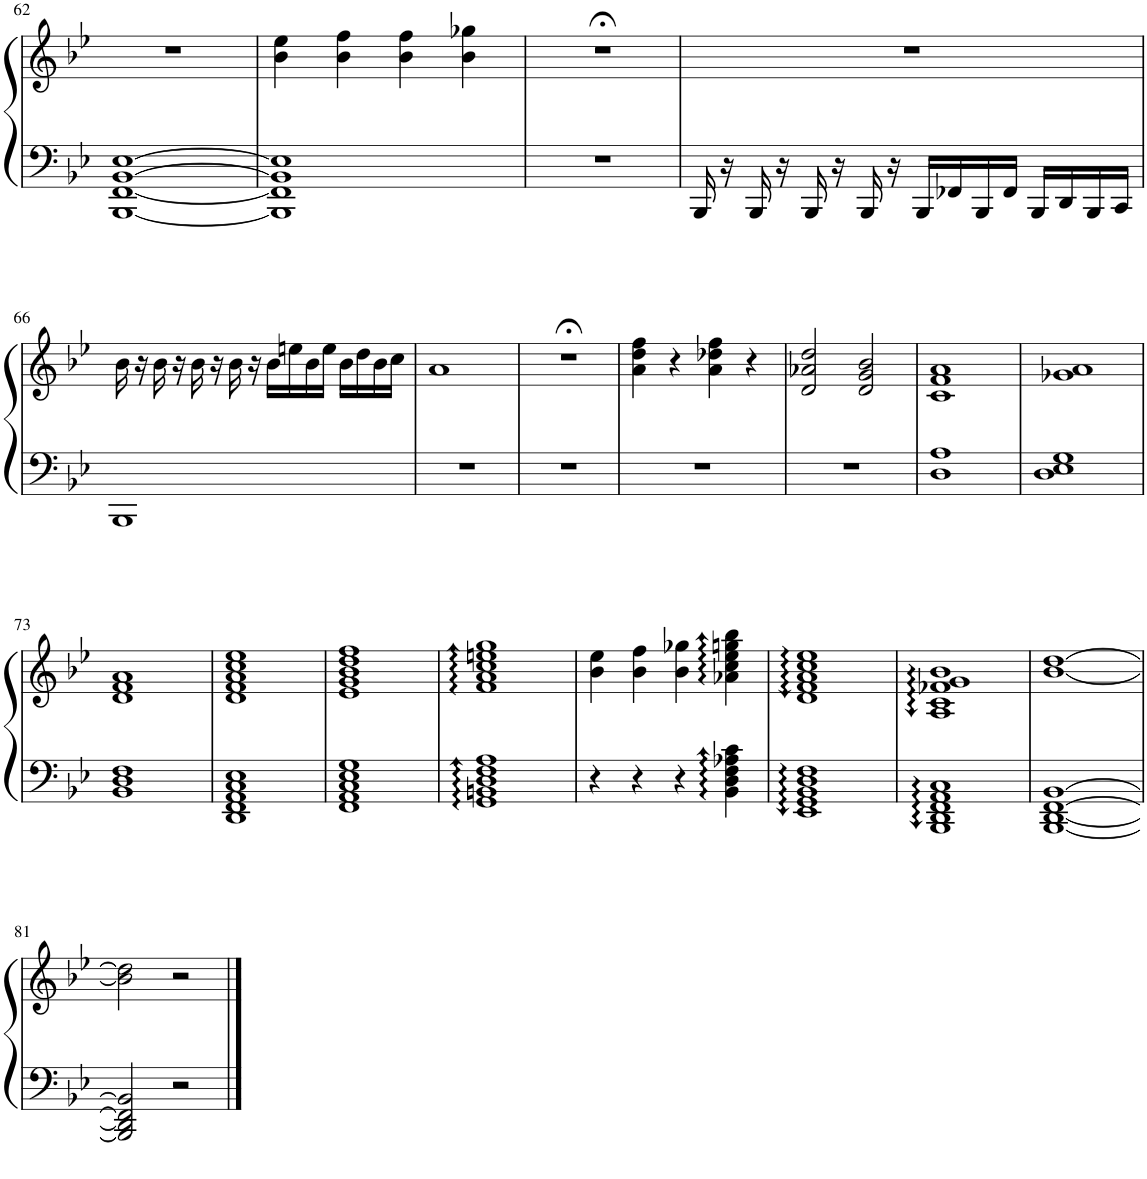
**kern	**kern
*part1	*part1
*staff2	*staff1
*I"Cembalo	*
*I'Cem.	*
!!LO:PB:g=z
*clefF4	*clefG2
*k[b-e-]	*k[b-e-]
*M4/4	*M4/4
=62	=62
[1BBB- [1FF [1BB- [1E-	1r
=63	=63
1BBB-] 1FF] 1BB-] 1E-]	4b-\ 4ee-\
.	4b-\ 4ff\
.	4b-\ 4ff\
.	4b-\ 4gg-X\
=64	=64
1r	1r;<
=65	=65
16BBB-/	1r
16r	.
16BBB-/	.
16r	.
16BBB-/	.
16r	.
16BBB-/	.
16r	.
16BBB-/LL	.
16FF-X/	.
16BBB-/	.
16FF-/JJ	.
16BBB-/LL	.
16DD/	.
16BBB-/	.
16CC/JJ	.
!!LO:LB:g=z
=66	=66
1BBB-	16b-\
.	16r
.	16b-\
.	16r
.	16b-\
.	16r
.	16b-\
.	16r
.	16b-\LL
.	16een\
.	16b-\
.	16ee\JJ
.	16b-\LL
.	16dd\
.	16b-\
.	16cc\JJ
=67	=67
1r	1a
=68	=68
1r	1r;<
=69	=69
1r	4a\ 4dd\ 4ff\
.	4r
.	4a\ 4dd-X\ 4ff\
.	4r
=70	=70
1r	2d/ 2a-X/ 2dd/
.	2d/ 2g/ 2b-/
=71	=71
1D 1A	1c 1f 1a
=72	=72
1D 1E- 1G	1g-X 1a
!!LO:LB:g=z
=73	=73
1BB- 1D 1F	1d 1f 1a
=74	=74
1DD 1FF 1AA 1C 1E-	1d 1f 1a 1cc 1ee-
=75	=75
1FF 1AA 1C 1E- 1G	1e- 1g 1b- 1dd 1ff
=76	=76
1GG:: 1BBn:: 1D:: 1F:: 1A::	1f:: 1a:: 1cc:: 1een:: 1gg::
=77	=77
4r	4b-\ 4ee-\
4r	4b-\ 4ff\
4r	4b-\ 4gg-X\
4BB-\:: 4D\:: 4F\:: 4A-X\:: 4c\::	4a-X\:: 4cc\:: 4ee-\:: 4ggn\:: 4bb-\::
=78	=78
1EE-:: 1GG:: 1BB-:: 1D:: 1F::	1d:: 1f:: 1a:: 1cc:: 1ee-::
=79	=79
1BBB-:: 1DD:: 1FF:: 1AA:: 1C::	1A:: 1c:: 1f-X:: 1g:: 1b-::
=80	=80
[1BBB- [1DD [1FF [1BB-	[1b- [1dd
!!LO:LB:g=z
=81	=81
2BBB-/] 2DD/] 2FF/] 2BB-/]	2b-\] 2dd\]
2r	2r
==	==
*-	*-
